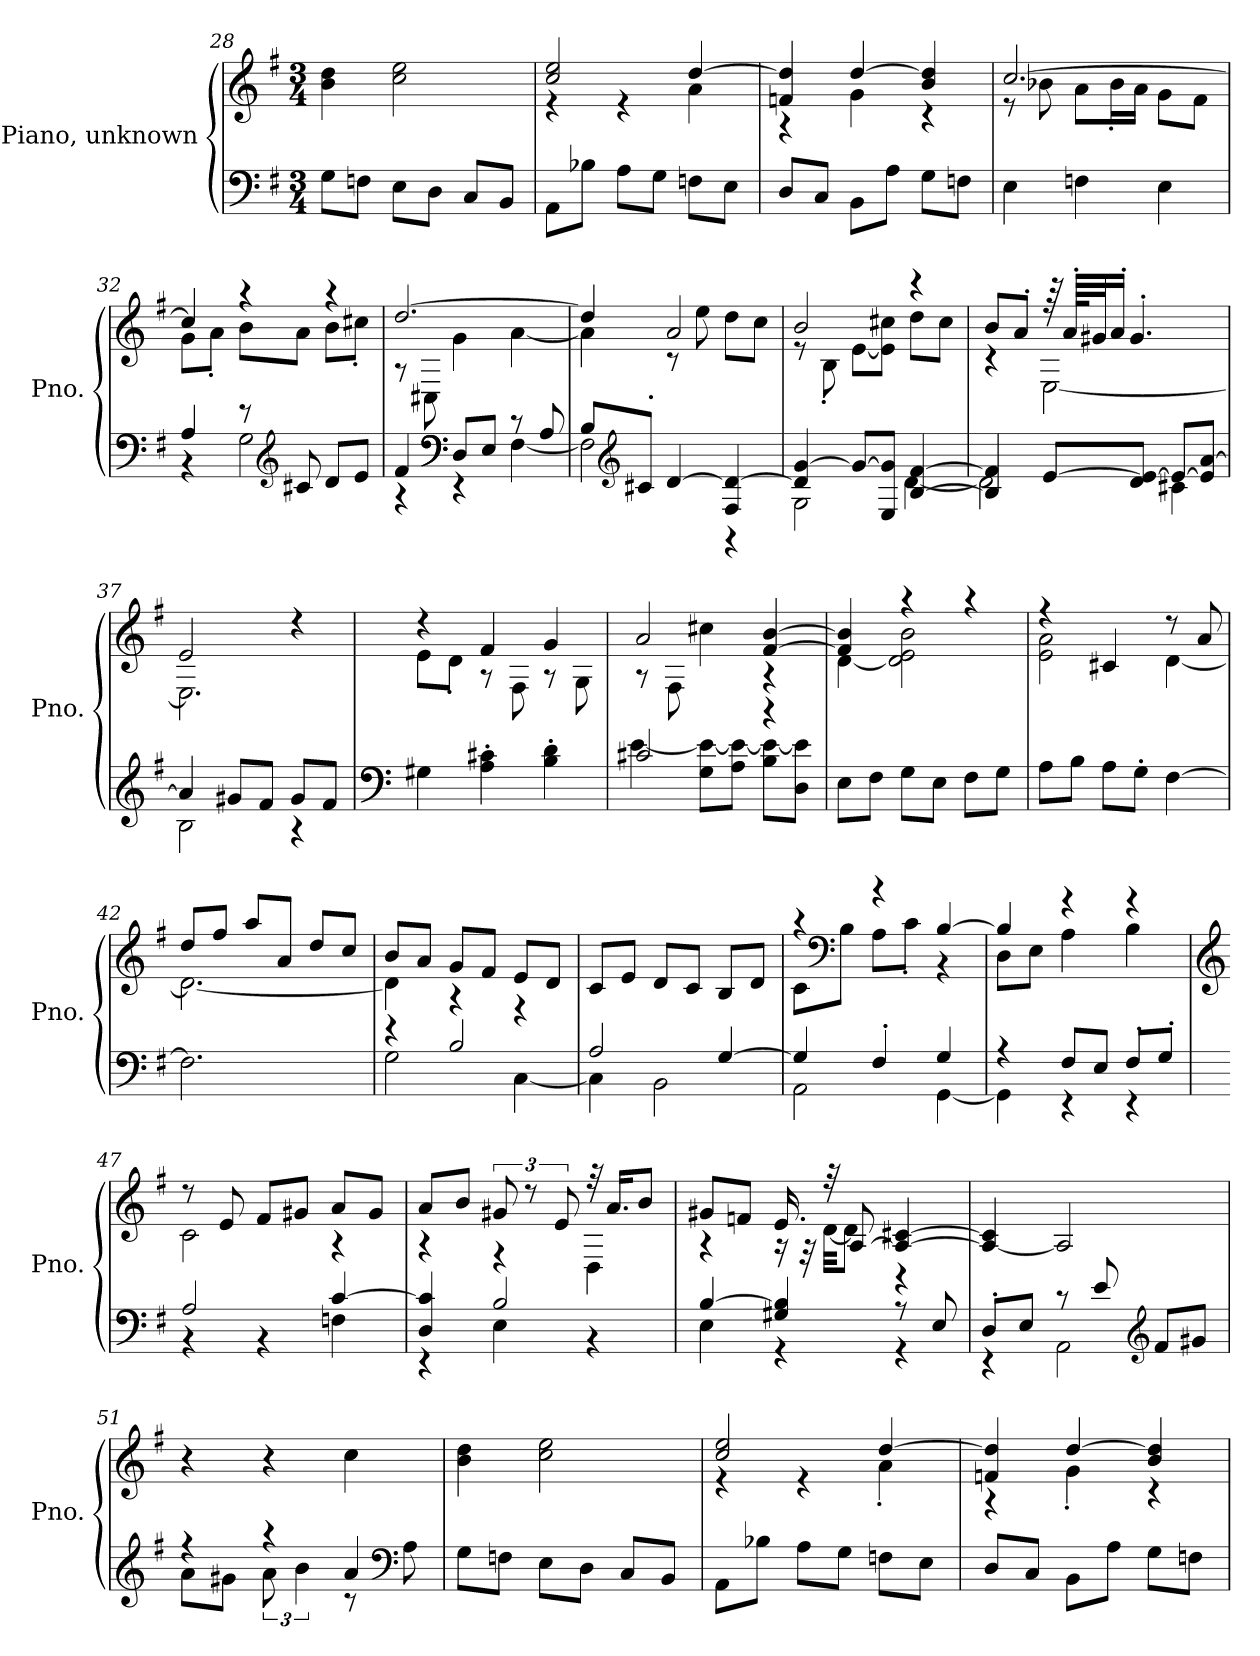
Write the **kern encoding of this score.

**kern	**kern
*part1	*part1
*staff2	*staff1
*I"Piano, unknown	*
*I'Pno.	*
*clefF4	*clefG2
*k[f#]	*k[f#]
*M3/4	*M3/4
=28	=28
8G\L	4b\ 4dd\
8Fn\J	.
8E\L	2cc\ 2ee\
8D\J	.
8C/L	.
8BB/J	.
!!LO:LB:g=z
=29	=29
*	*^
8AA\L	2cc/ 2ee/	4r
8B-X\J	.	.
8A\L	.	4r
8G\J	.	.
8Fn\L	[4dd/	4a\
8E\J	.	.
=30	=30	=30
8D/L	4fn/ 4dd/]	4r
8C/J	.	.
8BB\L	[4dd/	4g\
8A\J	.	.
8G\L	4b/ 4dd/]	4r
8Fn\J	.	.
=31	=31	=31
4E\	[2.cc/	8r
.	.	8b-X\
4Fn\	.	8a\L
.	.	16b-'\L
.	.	16a\JJ
4E\	.	8g\L
.	.	8f#\J
=32	=32	=32
*^	*	*
4A/	4r	4cc/]	8g\L
.	.	.	8a'\J
8r	2G\	4r	8b\L
*clefG2	*	*	*
8c#X/	.	.	8a\J
8d/L	.	4r	8b\L
8e/J	.	.	8cc#X'\J
=33	=33	=33	=33
4f#/	4r	[2.dd/	8r
.	.	.	8C#X\
*clefF4	*	*	*
8D/L	4r	.	4g\
8E/J	.	.	.
8r	[4F#\	.	[4a\
8A/	.	.	.
!!LO:LB:g=z	!!
=34	=34	=34	=34
8B/L	2F#\]	4dd/]	4a\]
*clefG2	*	*	*
8c#X'/J	.	.	.
[4d/	.	2a/	8r
.	.	.	8ee\
4F#/ 4d/_	4r	.	8dd\L
.	.	.	8cc\J
=35	=35	=35	=35
4d/] [4g/	2G\	2b/	8r
.	.	.	8B'\
8g/L_	.	.	[8e\L
8E/ 8g/]J	.	.	8e\] 8cc#X\J
[4B/ [4f#/	[4d\	4r	8dd\L
.	.	.	8cc#\J
=36	=36	=36	=36
4B/] 4f#/]	2d\]	8b/L	4r
.	.	8a'/J	.
[8e/L	.	64r	[2E\
.	.	64a'/KLLL	.
.	.	32g#X/J	.
.	.	16a'/JJ	.
8d/ 8e/_J	.	4.g#'/	.
8e/L_	4c#X\	.	.
8e/] [8a/J	.	.	.
=37	=37	=37	=37
4a/]	2B\	2e/	2.E\]
8g#X/L	.	.	.
8f#/J	.	.	.
8g#/L	4r	4r	.
8f#/J	.	.	.
*v	*v	*	*
!!LO:LB:g=z	!!
=38	=38	=38
*clefF4	*	*
4G#X\	4r	8e\L
.	.	8d'\J
4A\' 4c#X\'	4f#/	8r
.	.	8F#\
4B\' 4d\'	4g/	8r
.	.	8G\
=39	=39	=39
*^	*	*
2c#X/	[4e\	2a/	8r
.	.	.	8F#\
.	8G\ 8e\_L	.	4cc#X\
.	8A\ 8e\_J	.	.
4r	8B\ 8e\_L	[4f#/ [4b/	4r
.	8D\ 8e\]J	.	.
*v	*v	*	*
=40	=40	=40
8E\L	4f#/] 4b/]	[4d\
8F#\J	.	.
8G\L	4r	2d\] 2e\ 2b\
8E\J	.	.
8F#\L	4r	.
8G\J	.	.
=41	=41	=41
8A\L	4r	2e\ 2a\
8B\J	.	.
8A\L	4c#X/	.
8G'\J	.	.
[4F#\	8r	[4d\
.	8a/	.
=42	=42	=42
2.F#\]	8dd/L	2.d\_
.	8ff#/J	.
.	8aa/L	.
.	8a/J	.
.	8dd/L	.
.	8cc/J	.
!!LO:LB:g=z	!!
=43	=43	=43
*^	*	*
4r	2G\	8b/L	4d\]
.	.	8a/J	.
2B/	.	8g/L	4r
.	.	8f#/J	.
.	[4C\	8e/L	4r
.	.	8d/J	.
*	*	*v	*v
=44	=44	=44
2A/	4C\]	8c/L
.	.	8e/J
.	2BB\	8d/L
.	.	8c/J
[4G/	.	8B/L
.	.	8d/J
=45	=45	=45
*	*	*^
4G/]	2AA\	4r	8c\L
*	*	*clefF4	*
.	.	.	8B\J
4F#'/	.	4r	8A\L
.	.	.	8c'\J
4G/	[4GG\	[4B/	4r
=46	=46	=46	=46
4r	4GG\]	4B/]	8D\L
.	.	.	8E\J
8F#/L	4r	4r	4A\
8E/J	.	.	.
8F#'/L	4r	4r	4B\
8G'/J	.	.	.
=47	=47	=47	=47
*	*	*clefG2	*
2A/	4r	8r	2c\
.	.	8e/	.
.	4r	8f#/L	.
.	.	8g#X/J	.
[4c/	4Fn\	8a/L	4r
.	.	8g#/J	.
!!LO:LB:g=z	!!
=48	=48	=48	=48
4D/ 4c/]	4r	8a/L	4r
.	.	8b/J	.
2B/	4E\	12g#X/	4r
.	.	12r	.
.	.	12e/	.
.	4r	32r	4D\
.	.	16.a/KL	.
.	.	8b/J	.
=49	=49	=49	=49
[4B/	4E\	8g#X/L	4r
.	.	8fn/J	.
4G#X/ 4B/]	4r	16.e/	16r
.	.	.	32r
.	.	32r	[32d\KKL
.	.	[8A/	8d\J]
8r	4r	4A/_ [4c#X/	4r
8E/	.	.	.
*	*	*v	*v
=50	=50	=50
8D'/L	4r	4A/_ 4c#/]
8E/J	.	.
8r	2AA\	2A/]
8e/	.	.
*clefG2	*	*
8f#/L	.	.
8g#X/J	.	.
=51	=51	=51
4r	8a\L	4r
.	8g#X\J	.
4r	12a\	4r
.	6b\	.
4a/	8r	4cc\
*clefF4	*	*
.	8A\	.
*v	*v	*
!!LO:PB:g=z
=52	=52
8G\L	4b\ 4dd\
8Fn\J	.
8E\L	2cc\ 2ee\
8D\J	.
8C/L	.
8BB/J	.
=53	=53
*	*^
8AA\L	2cc/ 2ee/	4r
8B-X\J	.	.
8A\L	.	4r
8G\J	.	.
8Fn\L	[4dd/	4a'\
8E\J	.	.
=54	=54	=54
8D/L	4fn/ 4dd/]	4r
8C/J	.	.
8BB\L	[4dd/	4g'\
8A\J	.	.
8G\L	4b/ 4dd/]	4r
8Fn\J	.	.
*	*v	*v
=	=
*-	*-
